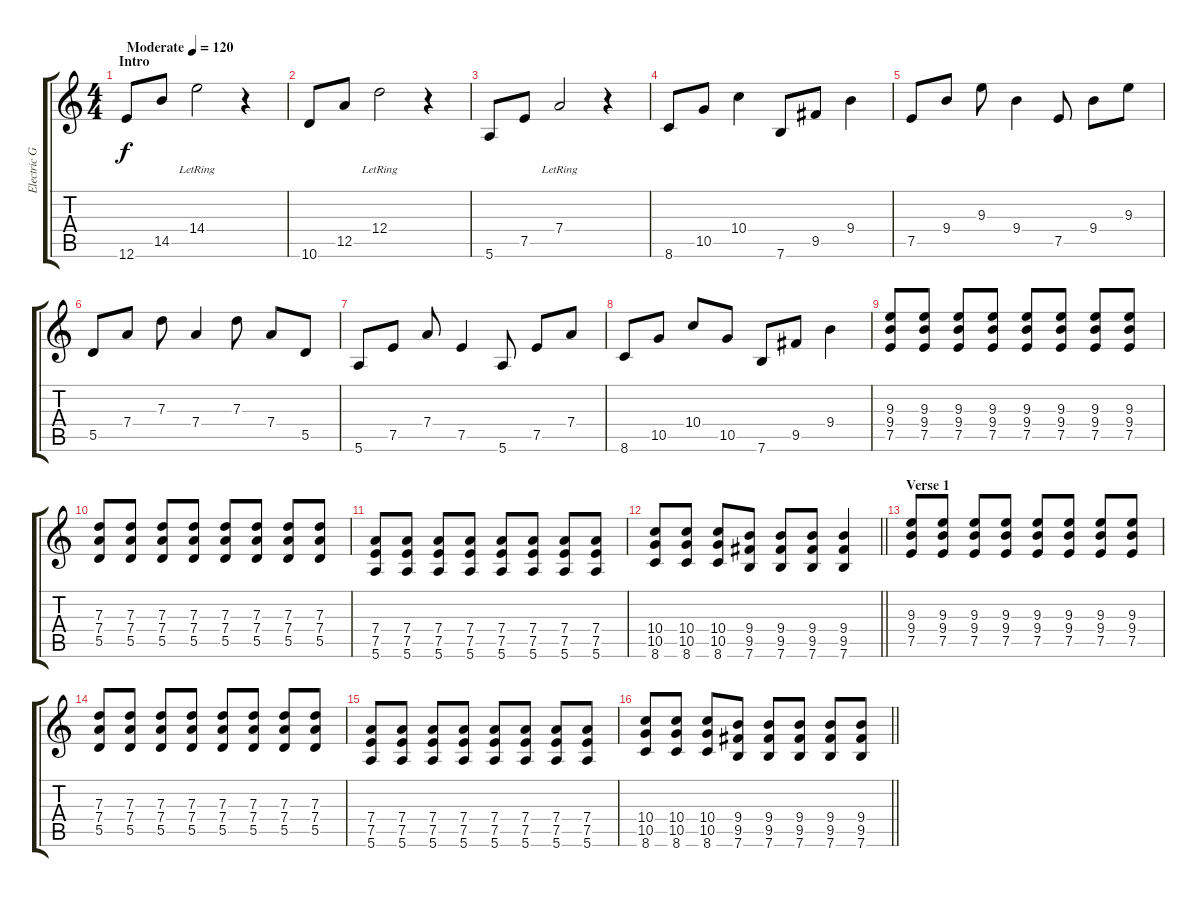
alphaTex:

\track ("Electric Guitar" "Electric G") {instrument overdrivenguitar}
\staff {score tabs}
\tuning (E4 B3 G3 D3 A2 E2) {hide}
\ts (4 4)
\section ("" "Intro")
\tempo (120 "Moderate")
\clef g2
\ks c
12.6.8{dy f instrument overdrivenguitar} 14.5.8 14.4{lr}.2 r.4 |
10.6.8 12.5.8 12.4{lr}.2 r.4 |
5.6.8 7.5.8 7.4{lr}.2 r.4 |
8.6.8 10.5.8 10.4.4 7.6.8 9.5.8 9.4.4 |
7.5.8 9.4.8 9.3.8 9.4.4 7.5.8 9.4.8 9.3.8 |
5.5.8 7.4.8 7.3.8 7.4.4 7.3.8 7.4.8 5.5.8 |
5.6.8 7.5.8 7.4.8 7.5.4 5.6.8 7.5.8 7.4.8 |
8.6.8 10.5.8 10.4.8 10.5.8 7.6.8 9.5.8 9.4.4 |
(9.3 9.4 7.5).8 (9.3 9.4 7.5).8 (9.3 9.4 7.5).8 (9.3 9.4 7.5).8 (9.3 9.4 7.5).8 (9.3 9.4 7.5).8 (9.3 9.4 7.5).8 (9.3 9.4 7.5).8 |
(7.3 7.4 5.5).8 (7.3 7.4 5.5).8 (7.3 7.4 5.5).8 (7.3 7.4 5.5).8 (7.3 7.4 5.5).8 (7.3 7.4 5.5).8 (7.3 7.4 5.5).8 (7.3 7.4 5.5).8 |
(7.4 7.5 5.6).8 (7.4 7.5 5.6).8 (7.4 7.5 5.6).8 (7.4 7.5 5.6).8 (7.4 7.5 5.6).8 (7.4 7.5 5.6).8 (7.4 7.5 5.6).8 (7.4 7.5 5.6).8 |
\barLineRight lightlight
(10.4 10.5 8.6).8 (10.4 10.5 8.6).8 (10.4 10.5 8.6).8 (9.4 9.5 7.6).8 (9.4 9.5 7.6).8 (9.4 9.5 7.6).8 (9.4 9.5 7.6).4 |
\section ("" "Verse 1")
(9.3 9.4 7.5).8 (9.3 9.4 7.5).8 (9.3 9.4 7.5).8 (9.3 9.4 7.5).8 (9.3 9.4 7.5).8 (9.3 9.4 7.5).8 (9.3 9.4 7.5).8 (9.3 9.4 7.5).8 |
(7.3 7.4 5.5).8 (7.3 7.4 5.5).8 (7.3 7.4 5.5).8 (7.3 7.4 5.5).8 (7.3 7.4 5.5).8 (7.3 7.4 5.5).8 (7.3 7.4 5.5).8 (7.3 7.4 5.5).8 |
(7.4 7.5 5.6).8 (7.4 7.5 5.6).8 (7.4 7.5 5.6).8 (7.4 7.5 5.6).8 (7.4 7.5 5.6).8 (7.4 7.5 5.6).8 (7.4 7.5 5.6).8 (7.4 7.5 5.6).8 |
\barLineRight lightlight
(10.4 10.5 8.6).8 (10.4 10.5 8.6).8 (10.4 10.5 8.6).8 (9.4 9.5 7.6).8 (9.4 9.5 7.6).8 (9.4 9.5 7.6).8 (9.4 9.5 7.6).8 (9.4 9.5 7.6).8
